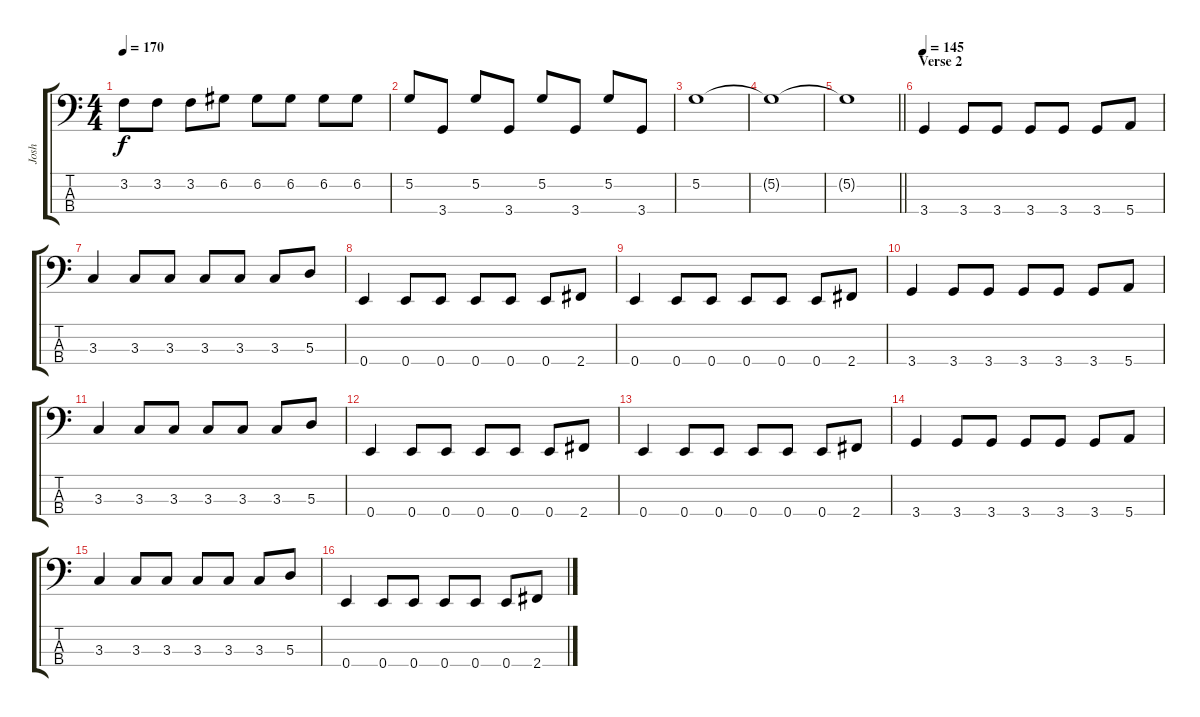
\track ("Josh" "Josh") {instrument electricbassfinger}
\staff {score tabs}
\tuning (G2 D2 A1 E1) {hide}
\ts (4 4)
\tempo 170
\clef f4
\ks c
3.2.8{dy f} 3.2.8 3.2.8 6.2.8 6.2.8 6.2.8 6.2.8 6.2.8 |
5.2.8 3.4.8 5.2.8 3.4.8 5.2.8 3.4.8 5.2.8 3.4.8 |
5.2.1 |
5.2{t}.1 |
\barLineRight lightlight
5.2{t}.1 |
\section ("" "Verse 2")
\tempo 145
3.4.4 3.4.8 3.4.8 3.4.8 3.4.8 3.4.8 5.4.8 |
3.3.4 3.3.8 3.3.8 3.3.8 3.3.8 3.3.8 5.3.8 |
0.4.4 0.4.8 0.4.8 0.4.8 0.4.8 0.4.8 2.4.8 |
0.4.4 0.4.8 0.4.8 0.4.8 0.4.8 0.4.8 2.4.8 |
3.4.4 3.4.8 3.4.8 3.4.8 3.4.8 3.4.8 5.4.8 |
3.3.4 3.3.8 3.3.8 3.3.8 3.3.8 3.3.8 5.3.8 |
0.4.4 0.4.8 0.4.8 0.4.8 0.4.8 0.4.8 2.4.8 |
0.4.4 0.4.8 0.4.8 0.4.8 0.4.8 0.4.8 2.4.8 |
3.4.4 3.4.8 3.4.8 3.4.8 3.4.8 3.4.8 5.4.8 |
3.3.4 3.3.8 3.3.8 3.3.8 3.3.8 3.3.8 5.3.8 |
0.4.4 0.4.8 0.4.8 0.4.8 0.4.8 0.4.8 2.4.8
